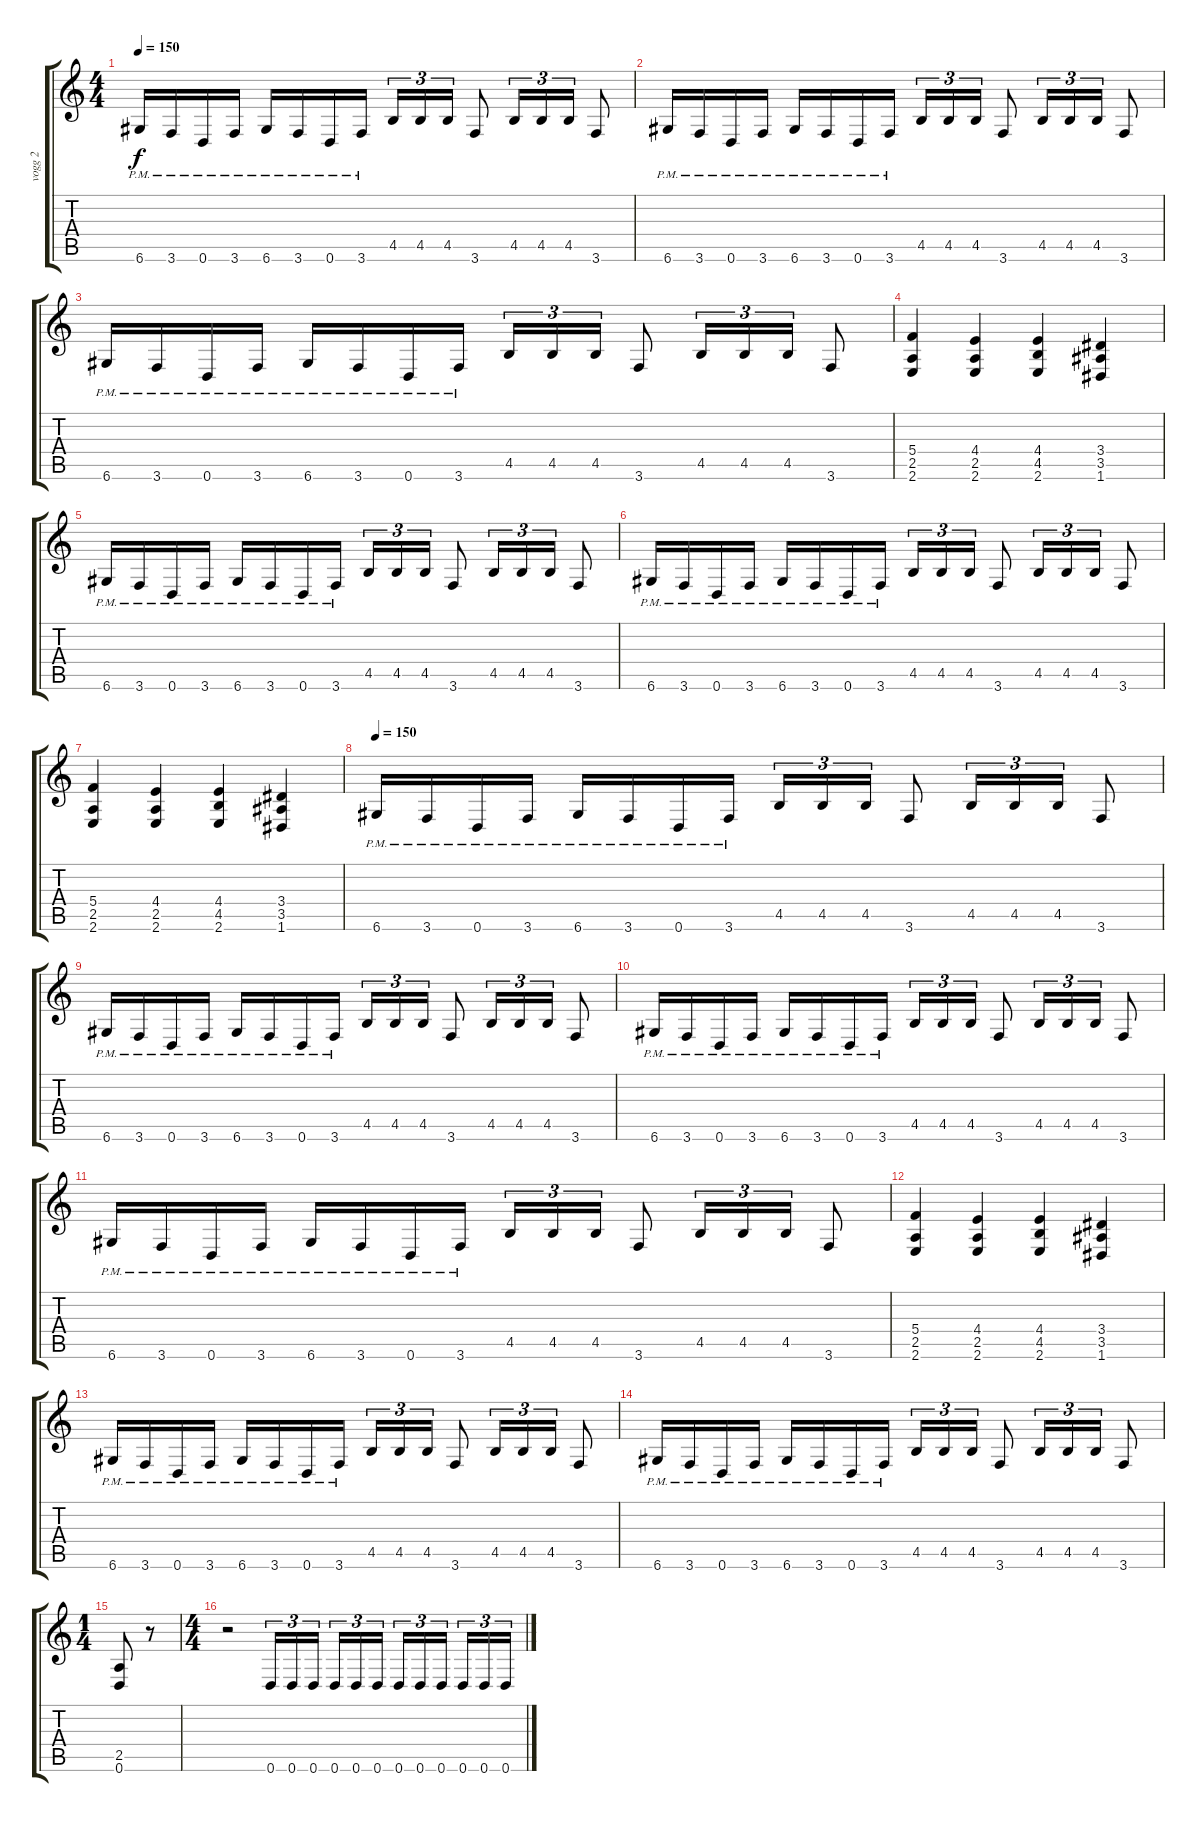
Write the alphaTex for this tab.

\track ("vogg 2" "vogg 2") {instrument distortionguitar}
\staff {score tabs}
\tuning (D4 A3 F3 C3 G2 D2) {hide}
\ts (4 4)
\tempo 150
\clef g2
\ks c
6.6{pm}.16{dy f} 3.6{pm}.16 0.6{pm}.16 3.6{pm}.16 6.6{pm}.16 3.6{pm}.16 0.6{pm}.16 3.6{pm}.16 4.5.16{tu (3 2)} 4.5.16{tu (3 2)} 4.5.16{tu (3 2)} 3.6.8 4.5.16{tu (3 2)} 4.5.16{tu (3 2)} 4.5.16{tu (3 2)} 3.6.8 |
6.6{pm}.16 3.6{pm}.16 0.6{pm}.16 3.6{pm}.16 6.6{pm}.16 3.6{pm}.16 0.6{pm}.16 3.6{pm}.16 4.5.16{tu (3 2)} 4.5.16{tu (3 2)} 4.5.16{tu (3 2)} 3.6.8 4.5.16{tu (3 2)} 4.5.16{tu (3 2)} 4.5.16{tu (3 2)} 3.6.8 |
6.6{pm}.16 3.6{pm}.16 0.6{pm}.16 3.6{pm}.16 6.6{pm}.16 3.6{pm}.16 0.6{pm}.16 3.6{pm}.16 4.5.16{tu (3 2)} 4.5.16{tu (3 2)} 4.5.16{tu (3 2)} 3.6.8 4.5.16{tu (3 2)} 4.5.16{tu (3 2)} 4.5.16{tu (3 2)} 3.6.8 |
(5.4 2.5 2.6).4 (4.4 2.5 2.6).4 (4.4 4.5 2.6).4 (3.4 3.5 1.6).4 |
6.6{pm}.16 3.6{pm}.16 0.6{pm}.16 3.6{pm}.16 6.6{pm}.16 3.6{pm}.16 0.6{pm}.16 3.6{pm}.16 4.5.16{tu (3 2)} 4.5.16{tu (3 2)} 4.5.16{tu (3 2)} 3.6.8 4.5.16{tu (3 2)} 4.5.16{tu (3 2)} 4.5.16{tu (3 2)} 3.6.8 |
6.6{pm}.16 3.6{pm}.16 0.6{pm}.16 3.6{pm}.16 6.6{pm}.16 3.6{pm}.16 0.6{pm}.16 3.6{pm}.16 4.5.16{tu (3 2)} 4.5.16{tu (3 2)} 4.5.16{tu (3 2)} 3.6.8 4.5.16{tu (3 2)} 4.5.16{tu (3 2)} 4.5.16{tu (3 2)} 3.6.8 |
(5.4 2.5 2.6).4 (4.4 2.5 2.6).4 (4.4 4.5 2.6).4 (3.4 3.5 1.6).4 |
\tempo 150
6.6{pm}.16 3.6{pm}.16 0.6{pm}.16 3.6{pm}.16 6.6{pm}.16 3.6{pm}.16 0.6{pm}.16 3.6{pm}.16 4.5.16{tu (3 2)} 4.5.16{tu (3 2)} 4.5.16{tu (3 2)} 3.6.8 4.5.16{tu (3 2)} 4.5.16{tu (3 2)} 4.5.16{tu (3 2)} 3.6.8 |
6.6{pm}.16 3.6{pm}.16 0.6{pm}.16 3.6{pm}.16 6.6{pm}.16 3.6{pm}.16 0.6{pm}.16 3.6{pm}.16 4.5.16{tu (3 2)} 4.5.16{tu (3 2)} 4.5.16{tu (3 2)} 3.6.8 4.5.16{tu (3 2)} 4.5.16{tu (3 2)} 4.5.16{tu (3 2)} 3.6.8 |
6.6{pm}.16 3.6{pm}.16 0.6{pm}.16 3.6{pm}.16 6.6{pm}.16 3.6{pm}.16 0.6{pm}.16 3.6{pm}.16 4.5.16{tu (3 2)} 4.5.16{tu (3 2)} 4.5.16{tu (3 2)} 3.6.8 4.5.16{tu (3 2)} 4.5.16{tu (3 2)} 4.5.16{tu (3 2)} 3.6.8 |
6.6{pm}.16 3.6{pm}.16 0.6{pm}.16 3.6{pm}.16 6.6{pm}.16 3.6{pm}.16 0.6{pm}.16 3.6{pm}.16 4.5.16{tu (3 2)} 4.5.16{tu (3 2)} 4.5.16{tu (3 2)} 3.6.8 4.5.16{tu (3 2)} 4.5.16{tu (3 2)} 4.5.16{tu (3 2)} 3.6.8 |
(5.4 2.5 2.6).4 (4.4 2.5 2.6).4 (4.4 4.5 2.6).4 (3.4 3.5 1.6).4 |
6.6{pm}.16 3.6{pm}.16 0.6{pm}.16 3.6{pm}.16 6.6{pm}.16 3.6{pm}.16 0.6{pm}.16 3.6{pm}.16 4.5.16{tu (3 2)} 4.5.16{tu (3 2)} 4.5.16{tu (3 2)} 3.6.8 4.5.16{tu (3 2)} 4.5.16{tu (3 2)} 4.5.16{tu (3 2)} 3.6.8 |
6.6{pm}.16 3.6{pm}.16 0.6{pm}.16 3.6{pm}.16 6.6{pm}.16 3.6{pm}.16 0.6{pm}.16 3.6{pm}.16 4.5.16{tu (3 2)} 4.5.16{tu (3 2)} 4.5.16{tu (3 2)} 3.6.8 4.5.16{tu (3 2)} 4.5.16{tu (3 2)} 4.5.16{tu (3 2)} 3.6.8 |
\ts (1 4)
(2.5 0.6).8 r.8 |
\ts (4 4)
\section ("" "")
r.2 0.6.16{tu (3 2)} 0.6.16{tu (3 2)} 0.6.16{tu (3 2)} 0.6.16{tu (3 2)} 0.6.16{tu (3 2)} 0.6.16{tu (3 2)} 0.6.16{tu (3 2)} 0.6.16{tu (3 2)} 0.6.16{tu (3 2)} 0.6.16{tu (3 2)} 0.6.16{tu (3 2)} 0.6.16{tu (3 2)}
